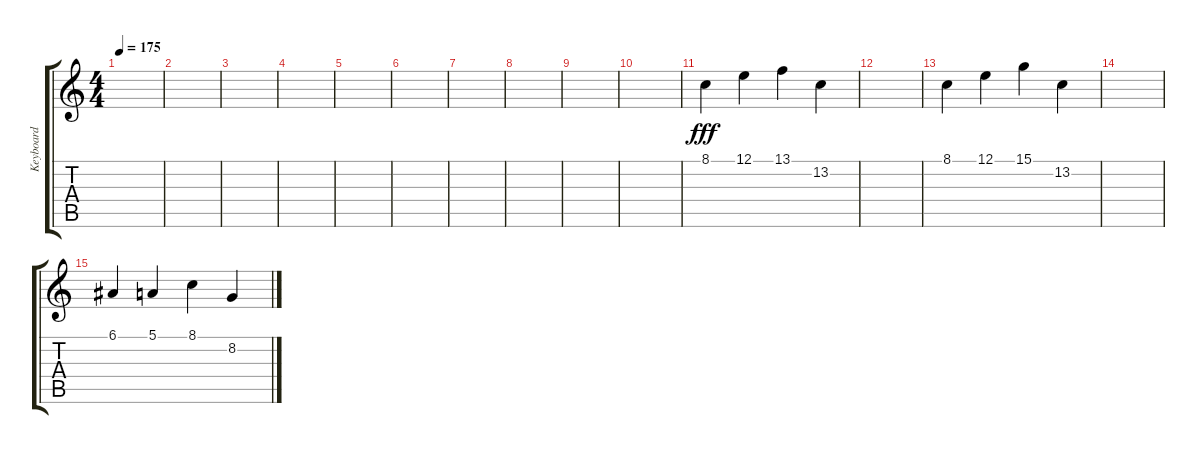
\track ("Keyboard" "Keyboard") {instrument brightacousticpiano}
\staff {score tabs}
\tuning (E4 B3 G3 D3 A2 E2) {hide}
\ts (4 4)
\tempo 175
\clef g2
\ks c
|
|
|
|
|
|
|
|
|
|
8.1.4{dy fff} 12.1.4 13.1.4 13.2.4 |
|
8.1.4 12.1.4 15.1.4 13.2.4 |
|
6.1.4 5.1.4 8.1.4 8.2.4
